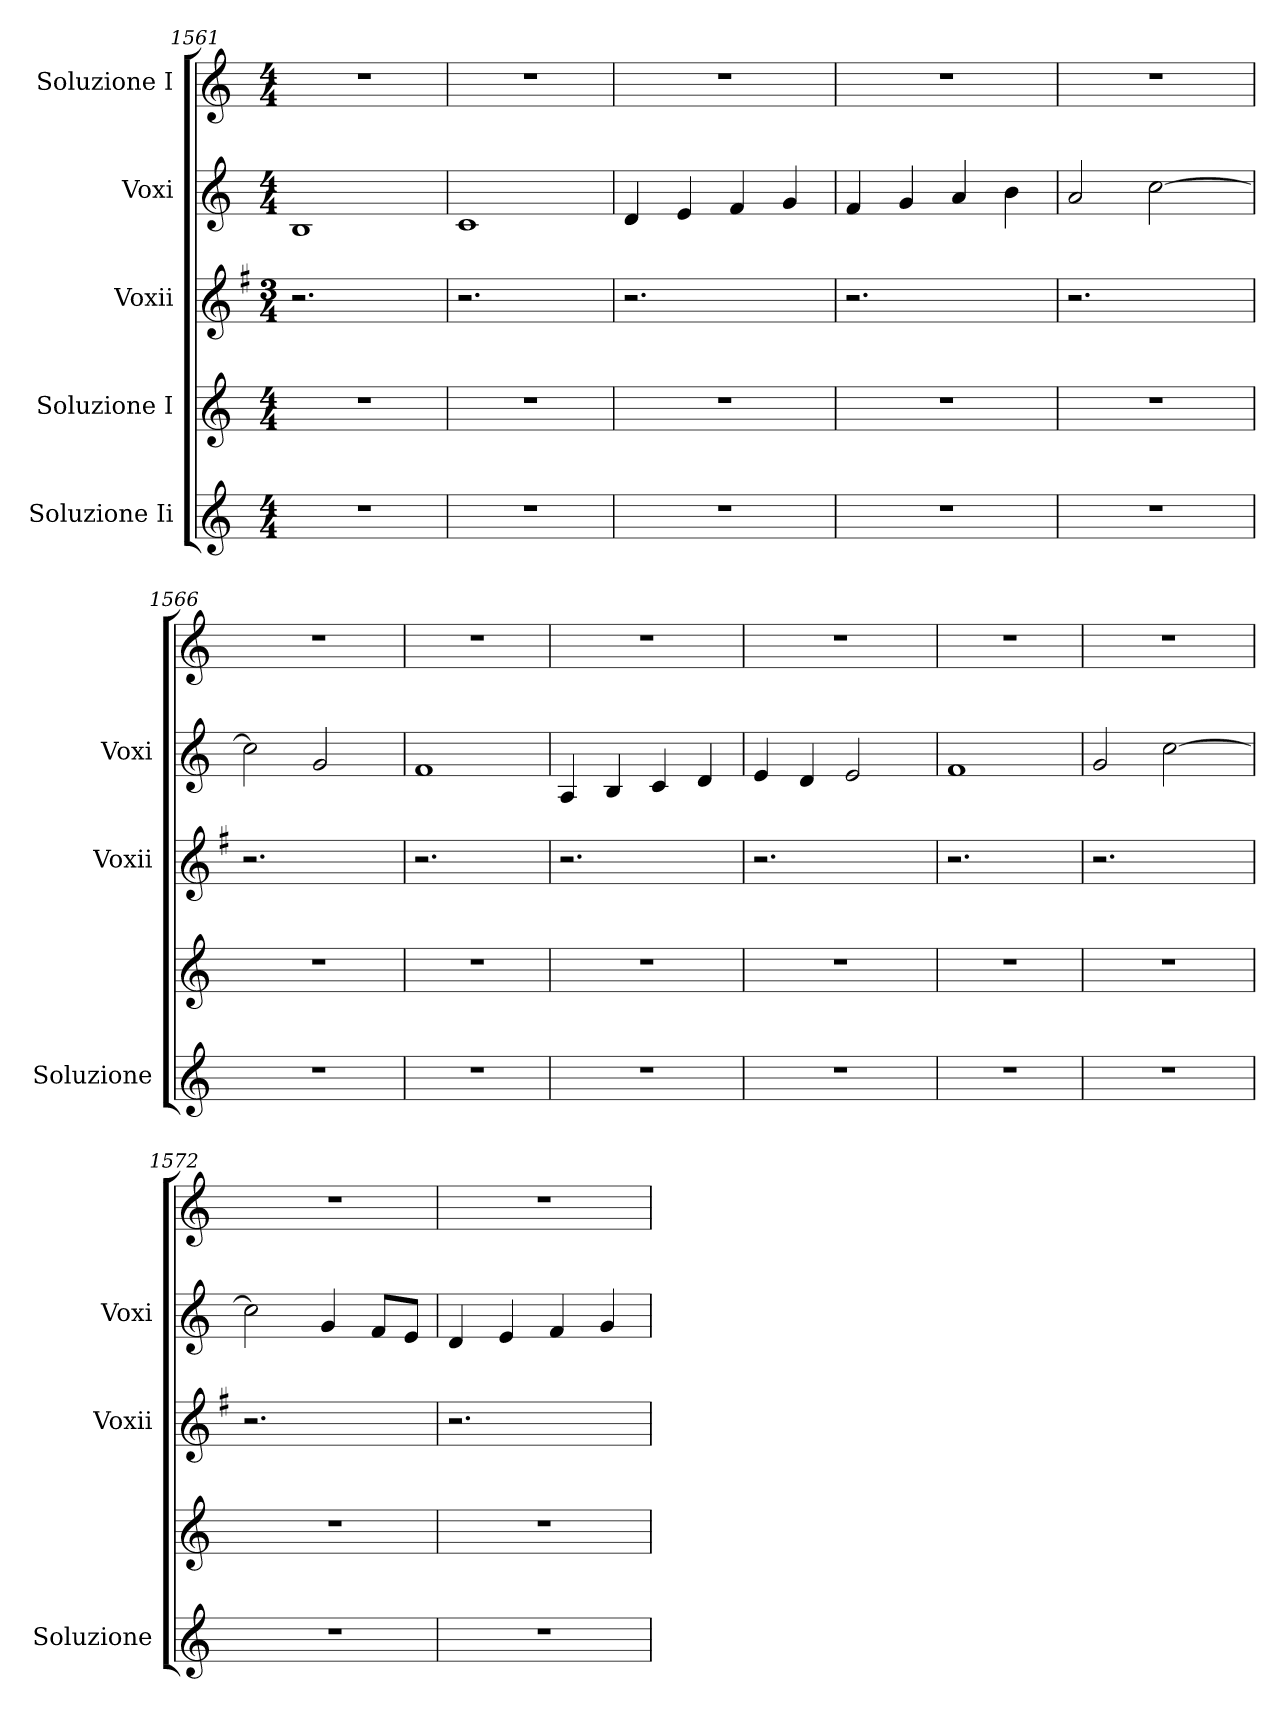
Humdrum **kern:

**kern	**kern	**kern	**kern	**kern
*part5	*part4	*part3	*part2	*part1
*staff5	*staff4	*staff3	*staff2	*staff1
*I"Soluzione Ii	*I"Soluzione I	*I"Voxii	*I"Voxi	*I"Soluzione I
*I'Soluzione	*	*I'Voxii	*I'Voxi	*
*clefG2	*clefG2	*clefG2	*clefG2	*clefG2
*k[]	*k[]	*k[f#]	*k[]	*k[]
*C:	*C:	*G:	*C:	*C:
*M4/4	*M4/4	*M3/4	*M4/4	*M4/4
=1561	=1561	=1561	=1561	=1561
1r	1r	2.r	1B	1r
.	.	4ryy	.	.
=1562	=1562	=1562	=1562	=1562
1r	1r	2.r	1c	1r
.	.	4ryy	.	.
=1563	=1563	=1563	=1563	=1563
1r	1r	2.r	4d/	1r
.	.	.	4e/	.
.	.	.	4f/	.
.	.	4ryy	4g/	.
=1564	=1564	=1564	=1564	=1564
1r	1r	2.r	4f/	1r
.	.	.	4g/	.
.	.	.	4a/	.
.	.	4ryy	4b\	.
!!LO:LB:g=z
=1565	=1565	=1565	=1565	=1565
1r	1r	2.r	2a/	1r
.	.	.	[>2cc\	.
.	.	4ryy	.	.
=1566	=1566	=1566	=1566	=1566
1r	1r	2.r	2cc\]	1r
.	.	.	2g/	.
.	.	4ryy	.	.
=1567	=1567	=1567	=1567	=1567
1r	1r	2.r	1f	1r
.	.	4ryy	.	.
=1568	=1568	=1568	=1568	=1568
1r	1r	2.r	4A/	1r
.	.	.	4B/	.
.	.	.	4c/	.
.	.	4ryy	4d/	.
=1569	=1569	=1569	=1569	=1569
1r	1r	2.r	4e/	1r
.	.	.	4d/	.
.	.	.	2e/	.
.	.	4ryy	.	.
=1570	=1570	=1570	=1570	=1570
1r	1r	2.r	1f	1r
.	.	4ryy	.	.
=1571	=1571	=1571	=1571	=1571
1r	1r	2.r	2g/	1r
.	.	.	[>2cc\	.
.	.	4ryy	.	.
=1572	=1572	=1572	=1572	=1572
1r	1r	2.r	2cc\]	1r
.	.	.	4g/	.
.	.	4ryy	8f/L	.
.	.	.	8e/J	.
=1573	=1573	=1573	=1573	=1573
1r	1r	2.r	4d/	1r
.	.	.	4e/	.
.	.	.	4f/	.
.	.	4ryy	4g/	.
=	=	=	=	=
*-	*-	*-	*-	*-
